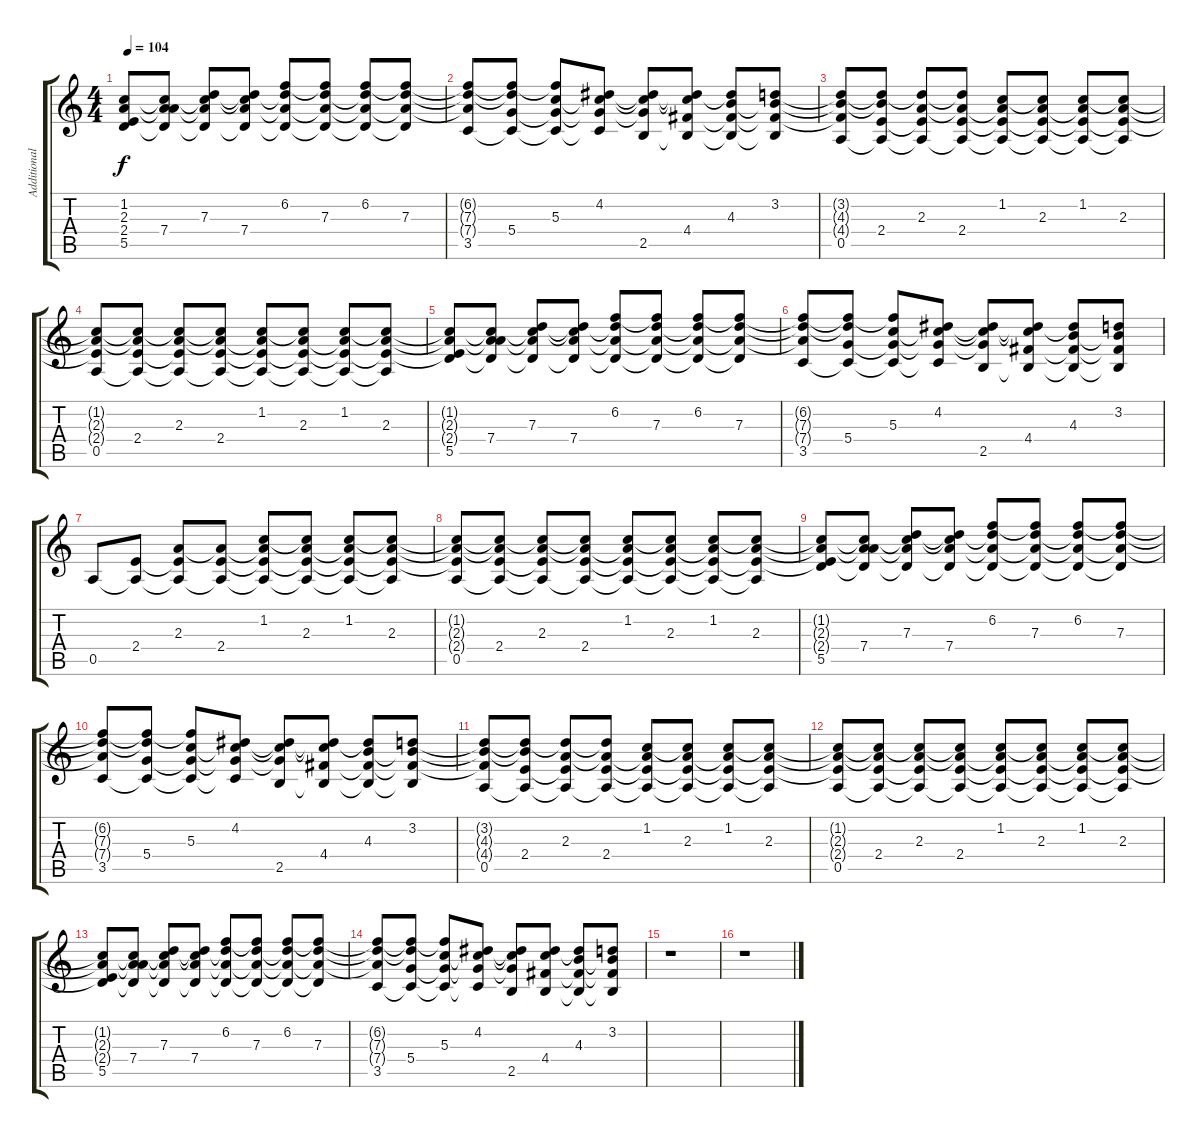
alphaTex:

\track ("Additional Guitar" "Additional") {instrument acousticguitarsteel}
\staff {score tabs}
\tuning (E4 B3 G3 D3 A2 E2) {hide}
\ts (4 4)
\tempo 104
\clef g2
\ks c
(1.2{t} 2.3{t} 2.4{t} 5.5).8{dy f} (1.2{t} 2.3{t} 7.4 5.5{t}).8 (1.2{t} 7.3 7.4{t} 5.5{t}).8 (1.2{t} 7.3{t} 7.4 5.5{t}).8 (6.2 7.3{t} 7.4{t} 5.5{t}).8 (6.2{t} 7.3 7.4{t} 5.5{t}).8 (6.2 7.3{t} 7.4{t} 5.5{t}).8 (6.2{t} 7.3 7.4{t} 5.5{t}).8 |
(6.2{t} 7.3{t} 7.4{t} 3.5).8 (6.2{t} 7.3{t} 5.4 3.5{t}).8 (6.2{t} 5.3 5.4{t} 3.5{t}).8 (4.2 5.3{t} 5.4{t} 3.5{t}).8 (4.2{t} 5.3{t} 5.4{t} 2.5).8 (4.2{t} 5.3{t} 4.4 2.5{t}).8 (4.2{t} 4.3 4.4{t} 2.5{t}).8 (3.2 4.3{t} 4.4{t} 2.5{t}).8 |
(3.2{t} 4.3{t} 4.4{t} 0.5).8 (3.2{t} 4.3{t} 2.4 0.5{t}).8 (3.2{t} 2.3 2.4{t} 0.5{t}).8 (3.2{t} 2.3{t} 2.4 0.5{t}).8 (1.2 2.3{t} 2.4{t} 0.5{t}).8 (1.2{t} 2.3 2.4{t} 0.5{t}).8 (1.2 2.3{t} 2.4{t} 0.5{t}).8 (1.2{t} 2.3 2.4{t} 0.5{t}).8 |
(1.2{t} 2.3{t} 2.4{t} 0.5).8 (1.2{t} 2.3{t} 2.4 0.5{t}).8 (1.2{t} 2.3 2.4{t} 0.5{t}).8 (1.2{t} 2.3{t} 2.4 0.5{t}).8 (1.2 2.3{t} 2.4{t} 0.5{t}).8 (1.2{t} 2.3 2.4{t} 0.5{t}).8 (1.2 2.3{t} 2.4{t} 0.5{t}).8 (1.2{t} 2.3 2.4{t} 0.5{t}).8 |
(1.2{t} 2.3{t} 2.4{t} 5.5).8 (1.2{t} 2.3{t} 7.4 5.5{t}).8 (1.2{t} 7.3 7.4{t} 5.5{t}).8 (1.2{t} 7.3{t} 7.4 5.5{t}).8 (6.2 7.3{t} 7.4{t} 5.5{t}).8 (6.2{t} 7.3 7.4{t} 5.5{t}).8 (6.2 7.3{t} 7.4{t} 5.5{t}).8 (6.2{t} 7.3 7.4{t} 5.5{t}).8 |
(6.2{t} 7.3{t} 7.4{t} 3.5).8 (6.2{t} 7.3{t} 5.4 3.5{t}).8 (6.2{t} 5.3 5.4{t} 3.5{t}).8 (4.2 5.3{t} 5.4{t} 3.5{t}).8 (4.2{t} 5.3{t} 5.4{t} 2.5).8 (4.2{t} 5.3{t} 4.4 2.5{t}).8 (4.2{t} 4.3 4.4{t} 2.5{t}).8 (3.2 4.3{t} 4.4{t} 2.5{t}).8 |
0.5.8 (2.4 0.5{t}).8 (2.3 2.4{t} 0.5{t}).8 (2.3{t} 2.4 0.5{t}).8 (1.2 2.3{t} 2.4{t} 0.5{t}).8 (1.2{t} 2.3 2.4{t} 0.5{t}).8 (1.2 2.3{t} 2.4{t} 0.5{t}).8 (1.2{t} 2.3 2.4{t} 0.5{t}).8 |
(1.2{t} 2.3{t} 2.4{t} 0.5).8 (1.2{t} 2.3{t} 2.4 0.5{t}).8 (1.2{t} 2.3 2.4{t} 0.5{t}).8 (1.2{t} 2.3{t} 2.4 0.5{t}).8 (1.2 2.3{t} 2.4{t} 0.5{t}).8 (1.2{t} 2.3 2.4{t} 0.5{t}).8 (1.2 2.3{t} 2.4{t} 0.5{t}).8 (1.2{t} 2.3 2.4{t} 0.5{t}).8 |
(1.2{t} 2.3{t} 2.4{t} 5.5).8 (1.2{t} 2.3{t} 7.4 5.5{t}).8 (1.2{t} 7.3 7.4{t} 5.5{t}).8 (1.2{t} 7.3{t} 7.4 5.5{t}).8 (6.2 7.3{t} 7.4{t} 5.5{t}).8 (6.2{t} 7.3 7.4{t} 5.5{t}).8 (6.2 7.3{t} 7.4{t} 5.5{t}).8 (6.2{t} 7.3 7.4{t} 5.5{t}).8 |
(6.2{t} 7.3{t} 7.4{t} 3.5).8 (6.2{t} 7.3{t} 5.4 3.5{t}).8 (6.2{t} 5.3 5.4{t} 3.5{t}).8 (4.2 5.3{t} 5.4{t} 3.5{t}).8 (4.2{t} 5.3{t} 5.4{t} 2.5).8 (4.2{t} 5.3{t} 4.4 2.5{t}).8 (4.2{t} 4.3 4.4{t} 2.5{t}).8 (3.2 4.3{t} 4.4{t} 2.5{t}).8 |
(3.2{t} 4.3{t} 4.4{t} 0.5).8 (3.2{t} 4.3{t} 2.4 0.5{t}).8 (3.2{t} 2.3 2.4{t} 0.5{t}).8 (3.2{t} 2.3{t} 2.4 0.5{t}).8 (1.2 2.3{t} 2.4{t} 0.5{t}).8 (1.2{t} 2.3 2.4{t} 0.5{t}).8 (1.2 2.3{t} 2.4{t} 0.5{t}).8 (1.2{t} 2.3 2.4{t} 0.5{t}).8 |
(1.2{t} 2.3{t} 2.4{t} 0.5).8 (1.2{t} 2.3{t} 2.4 0.5{t}).8 (1.2{t} 2.3 2.4{t} 0.5{t}).8 (1.2{t} 2.3{t} 2.4 0.5{t}).8 (1.2 2.3{t} 2.4{t} 0.5{t}).8 (1.2{t} 2.3 2.4{t} 0.5{t}).8 (1.2 2.3{t} 2.4{t} 0.5{t}).8 (1.2{t} 2.3 2.4{t} 0.5{t}).8 |
(1.2{t} 2.3{t} 2.4{t} 5.5).8 (1.2{t} 2.3{t} 7.4 5.5{t}).8 (1.2{t} 7.3 7.4{t} 5.5{t}).8 (1.2{t} 7.3{t} 7.4 5.5{t}).8 (6.2 7.3{t} 7.4{t} 5.5{t}).8 (6.2{t} 7.3 7.4{t} 5.5{t}).8 (6.2 7.3{t} 7.4{t} 5.5{t}).8 (6.2{t} 7.3 7.4{t} 5.5{t}).8 |
(6.2{t} 7.3{t} 7.4{t} 3.5).8 (6.2{t} 7.3{t} 5.4 3.5{t}).8 (6.2{t} 5.3 5.4{t} 3.5{t}).8 (4.2 5.3{t} 5.4{t} 3.5{t}).8 (4.2{t} 5.3{t} 5.4{t} 2.5).8 (4.2{t} 5.3{t} 4.4 2.5{t}).8 (4.2{t} 4.3 4.4{t} 2.5{t}).8 (3.2 4.3{t} 4.4{t} 2.5{t}).8 |
r.1 |
r.1
